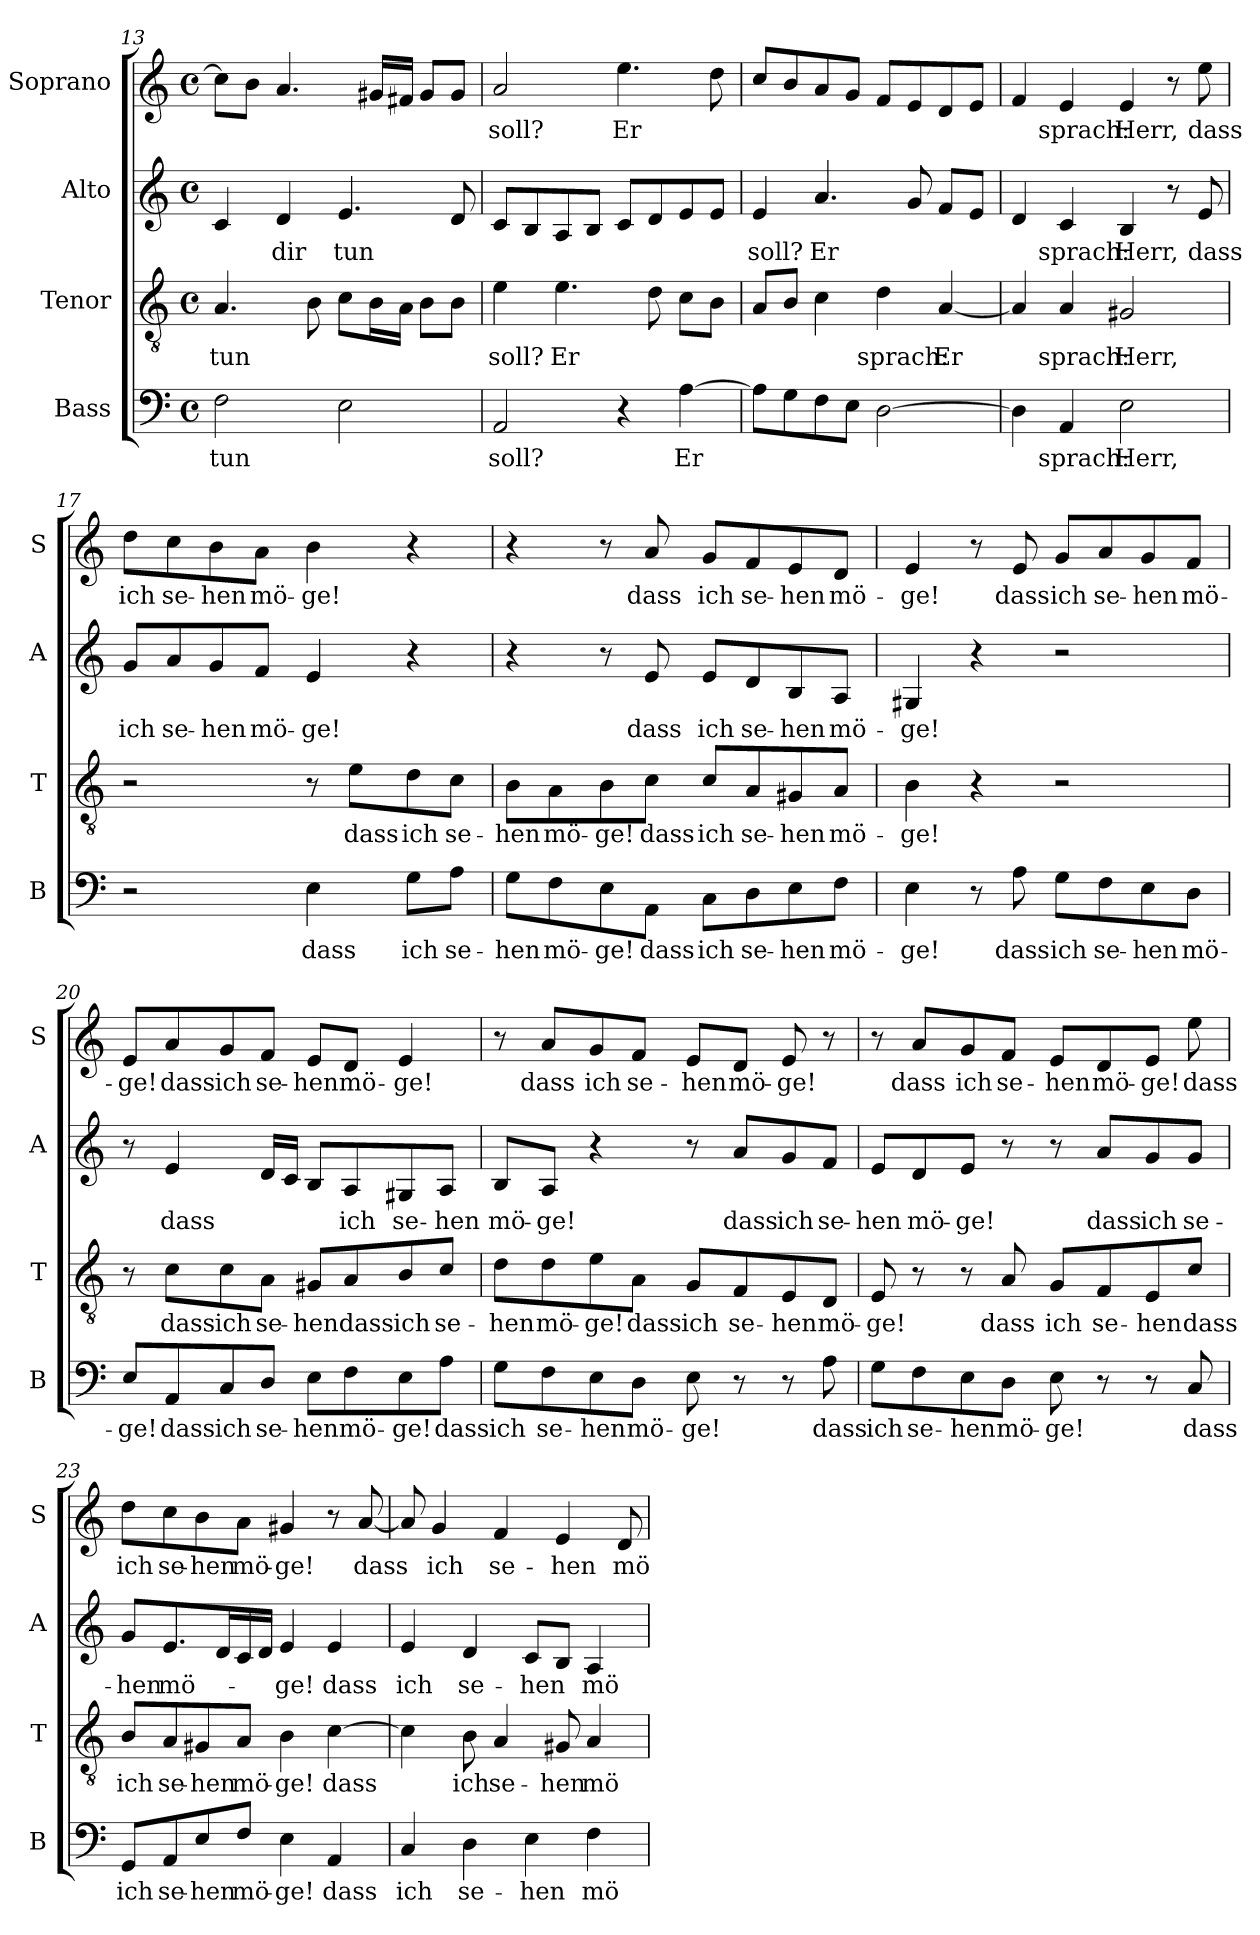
**kern	**text	**kern	**text	**kern	**text	**kern	**text
*part4	*part4	*part3	*part3	*part2	*part2	*part1	*part1
*staff4	*staff4	*staff3	*staff3	*staff2	*staff2	*staff1	*staff1
*I"Bass	*	*I"Tenor	*	*I"Alto	*	*I"Soprano	*
*I'B	*	*I'T	*	*I'A	*	*I'S	*
*clefF4	*	*clefGv2	*	*clefG2	*	*clefG2	*
*k[]	*	*k[]	*	*k[]	*	*k[]	*
*C:	*	*C:	*	*C:	*	*C:	*
*M4/4	*	*M4/4	*	*M4/4	*	*M4/4	*
*met(c)	*	*met(c)	*	*met(c)	*	*met(c)	*
=13	=13	=13	=13	=13	=13	=13	=13
!	!LO:LY:b	!	!LO:LY:b	!	!	!	!
2F\	tun	4.A/	tun	4c/	.	8cc\L]	.
.	.	.	.	.	.	8b\J	.
!	!	!	!	!	!LO:LY:b	!	!
.	.	.	.	4d/	dir	4.a/	.
.	.	8B\	.	.	.	.	.
!	!	!	!	!	!LO:LY:b	!	!
2E\	.	8c\L	.	4.e/	tun	.	.
.	.	16B\L	.	.	.	16g#X/LL	.
.	.	16A\JJ	.	.	.	16f#X/JJ	.
.	.	8B\L	.	.	.	8g#/L	.
.	.	8B\J	.	8d/	.	8g#/J	.
=14	=14	=14	=14	=14	=14	=14	=14
!	!LO:LY:b	!	!LO:LY:b	!	!	!	!LO:LY:b
2AA/	soll?	4e\	soll?	8c/L	.	2a/	soll?
.	.	.	.	8B/	.	.	.
!	!	!	!LO:LY:b	!	!	!	!
.	.	4.e\	Er	8A/	.	.	.
.	.	.	.	8B/J	.	.	.
!	!	!	!	!	!	!	!LO:LY:b
4r	.	.	.	8c/L	.	4.ee\	Er
.	.	8d\	.	8d/	.	.	.
!	!LO:LY:b	!	!	!	!	!	!
[4A\	Er	8c\L	.	8e/	.	.	.
.	.	8B\J	.	8e/J	.	8dd\	.
!!LO:LB:g=z
=15	=15	=15	=15	=15	=15	=15	=15
!	!	!	!	!	!LO:LY:b	!	!
8A\L]	.	8A/L	.	4e/	soll?	8cc/L	.
8G\	.	8B/J	.	.	.	8b/	.
!	!	!	!	!	!LO:LY:b	!	!
8F\	.	4c\	.	4.a/	Er	8a/	.
8E\J	.	.	.	.	.	8g/J	.
!	!	!	!LO:LY:b	!	!	!	!
[2D\	.	4d\	sprach:	.	.	8f/L	.
.	.	.	.	8g/	.	8e/	.
!	!	!	!LO:LY:b	!	!	!	!
.	.	[4A/	Er	8f/L	.	8d/	.
.	.	.	.	8e/J	.	8e/J	.
=16	=16	=16	=16	=16	=16	=16	=16
4D\]	.	4A/]	.	4d/	.	4f/	.
!	!LO:LY:b	!	!LO:LY:b	!	!LO:LY:b	!	!LO:LY:b
4AA/	sprach:	4A/	sprach:	4c/	sprach:	4e/	sprach:
!	!LO:LY:b	!	!LO:LY:b	!	!LO:LY:b	!	!LO:LY:b
2E\	Herr,	2G#X/	Herr,	4B/	Herr,	4e/	Herr,
.	.	.	.	8r	.	8r	.
!	!	!	!	!	!LO:LY:b	!	!LO:LY:b
.	.	.	.	8e/	dass	8ee\	dass
=17	=17	=17	=17	=17	=17	=17	=17
!	!	!	!	!	!LO:LY:b	!	!LO:LY:b
2r	.	2r	.	8g/L	ich	8dd\L	ich
!	!	!	!	!	!LO:LY:b	!	!LO:LY:b
.	.	.	.	8a/	se-	8cc\	se-
!	!	!	!	!	!LO:LY:b	!	!LO:LY:b
.	.	.	.	8g/	-hen	8b\	-hen
!	!	!	!	!	!LO:LY:b	!	!LO:LY:b
.	.	.	.	8f/J	mö-	8a\J	mö-
!	!LO:LY:b	!	!	!	!LO:LY:b	!	!LO:LY:b
4E\	dass	8r	.	4e/	-ge!	4b\	-ge!
!	!	!	!LO:LY:b	!	!	!	!
.	.	8e\L	dass	.	.	.	.
!	!LO:LY:b	!	!LO:LY:b	!	!	!	!
8G\L	ich	8d\	ich	4r	.	4r	.
!	!LO:LY:b	!	!LO:LY:b	!	!	!	!
8A\J	se-	8c\J	se-	.	.	.	.
!!LO:PB:g=z
=18	=18	=18	=18	=18	=18	=18	=18
!	!LO:LY:b	!	!LO:LY:b	!	!	!	!
8G\L	-hen	8B\L	-hen	4r	.	4r	.
!	!LO:LY:b	!	!LO:LY:b	!	!	!	!
8F\	mö-	8A\	mö-	.	.	.	.
!	!LO:LY:b	!	!LO:LY:b	!	!	!	!
8E\	-ge!	8B\	-ge!	8r	.	8r	.
!	!LO:LY:b	!	!LO:LY:b	!	!LO:LY:b	!	!LO:LY:b
8AA\J	dass	8c\J	dass	8e/	dass	8a/	dass
!	!LO:LY:b	!	!LO:LY:b	!	!LO:LY:b	!	!LO:LY:b
8C\L	ich	8c/L	ich	8e/L	ich	8g/L	ich
!	!LO:LY:b	!	!LO:LY:b	!	!LO:LY:b	!	!LO:LY:b
8D\	se-	8A/	se-	8d/	se-	8f/	se-
!	!LO:LY:b	!	!LO:LY:b	!	!LO:LY:b	!	!LO:LY:b
8E\	-hen	8G#X/	-hen	8B/	-hen	8e/	-hen
!	!LO:LY:b	!	!LO:LY:b	!	!LO:LY:b	!	!LO:LY:b
8F\J	mö-	8A/J	mö-	8A/J	mö-	8d/J	mö-
=19	=19	=19	=19	=19	=19	=19	=19
!	!LO:LY:b	!	!LO:LY:b	!	!LO:LY:b	!	!LO:LY:b
4E\	-ge!	4B\	-ge!	4G#X/	-ge!	4e/	-ge!
8r	.	4r	.	4r	.	8r	.
!	!LO:LY:b	!	!	!	!	!	!LO:LY:b
8A\	dass	.	.	.	.	8e/	dass
!	!LO:LY:b	!	!	!	!	!	!LO:LY:b
8G\L	ich	2r	.	2r	.	8g/L	ich
!	!LO:LY:b	!	!	!	!	!	!LO:LY:b
8F\	se-	.	.	.	.	8a/	se-
!	!LO:LY:b	!	!	!	!	!	!LO:LY:b
8E\	-hen	.	.	.	.	8g/	-hen
!	!LO:LY:b	!	!	!	!	!	!LO:LY:b
8D\J	mö-	.	.	.	.	8f/J	mö-
=20	=20	=20	=20	=20	=20	=20	=20
!	!LO:LY:b	!	!	!	!	!	!LO:LY:b
8E/L	-ge!	8r	.	8r	.	8e/L	-ge!
!	!LO:LY:b	!	!LO:LY:b	!	!LO:LY:b	!	!LO:LY:b
8AA/	dass	8c\L	dass	4e/	dass	8a/	dass
!	!LO:LY:b	!	!LO:LY:b	!	!	!	!LO:LY:b
8C/	ich	8c\	ich	.	.	8g/	ich
!	!LO:LY:b	!	!LO:LY:b	!	!	!	!LO:LY:b
8D/J	se-	8A\J	se-	16d/LL	.	8f/J	se-
.	.	.	.	16c/JJ	.	.	.
!	!LO:LY:b	!	!LO:LY:b	!	!	!	!LO:LY:b
8E\L	-hen	8G#X/L	-hen	8B/L	.	8e/L	-hen
!	!LO:LY:b	!	!LO:LY:b	!	!LO:LY:b	!	!LO:LY:b
8F\	mö-	8A/	dass	8A/	ich	8d/J	mö-
!	!LO:LY:b	!	!LO:LY:b	!	!LO:LY:b	!	!LO:LY:b
8E\	-ge!	8B/	ich	8G#X/	se-	4e/	-ge!
!	!LO:LY:b	!	!LO:LY:b	!	!LO:LY:b	!	!
8A\J	dass	8c/J	se-	8A/J	-hen	.	.
!!LO:LB:g=z
=21	=21	=21	=21	=21	=21	=21	=21
!	!LO:LY:b	!	!LO:LY:b	!	!LO:LY:b	!	!
8G\L	ich	8d\L	-hen	8B/L	mö-	8r	.
!	!LO:LY:b	!	!LO:LY:b	!	!LO:LY:b	!	!LO:LY:b
8F\	se-	8d\	mö-	8A/J	-ge!	8a/L	dass
!	!LO:LY:b	!	!LO:LY:b	!	!	!	!LO:LY:b
8E\	-hen	8e\	-ge!	4r	.	8g/	ich
!	!LO:LY:b	!	!LO:LY:b	!	!	!	!LO:LY:b
8D\J	mö-	8A\J	dass	.	.	8f/J	se-
!	!LO:LY:b	!	!LO:LY:b	!	!	!	!LO:LY:b
8E\	-ge!	8G/L	ich	8r	.	8e/L	-hen
!	!	!	!LO:LY:b	!	!LO:LY:b	!	!LO:LY:b
8r	.	8F/	se-	8a/L	dass	8d/J	mö-
!	!	!	!LO:LY:b	!	!LO:LY:b	!	!LO:LY:b
8r	.	8E/	-hen	8g/	ich	8e/	-ge!
!	!LO:LY:b	!	!LO:LY:b	!	!LO:LY:b	!	!
8A\	dass	8D/J	mö-	8f/J	se-	8r	.
=22	=22	=22	=22	=22	=22	=22	=22
!	!LO:LY:b	!	!LO:LY:b	!	!LO:LY:b	!	!
8G\L	ich	8E/	-ge!	8e/L	-hen	8r	.
!	!LO:LY:b	!	!	!	!LO:LY:b	!	!LO:LY:b
8F\	se-	8r	.	8d/	mö-	8a/L	dass
!	!LO:LY:b	!	!	!	!LO:LY:b	!	!LO:LY:b
8E\	-hen	8r	.	8e/J	-ge!	8g/	ich
!	!LO:LY:b	!	!LO:LY:b	!	!	!	!LO:LY:b
8D\J	mö-	8A/	dass	8r	.	8f/J	se-
!	!LO:LY:b	!	!LO:LY:b	!	!	!	!LO:LY:b
8E\	-ge!	8G/L	ich	8r	.	8e/L	-hen
!	!	!	!LO:LY:b	!	!LO:LY:b	!	!LO:LY:b
8r	.	8F/	se-	8a/L	dass	8d/	mö-
!	!	!	!LO:LY:b	!	!LO:LY:b	!	!LO:LY:b
8r	.	8E/	-hen	8g/	ich	8e/J	-ge!
!	!LO:LY:b	!	!LO:LY:b	!	!LO:LY:b	!	!LO:LY:b
8C/	dass	8c/J	dass	8g/J	se-	8ee\	dass
!!LO:PB:g=z
=23	=23	=23	=23	=23	=23	=23	=23
!	!LO:LY:b	!	!LO:LY:b	!	!LO:LY:b	!	!LO:LY:b
8GG/L	ich	8B/L	ich	8g/L	-hen	8dd\L	ich
!	!LO:LY:b	!	!LO:LY:b	!	!LO:LY:b	!	!LO:LY:b
8AA/	se-	8A/	se-	8.e/	mö-	8cc\	se-
!	!LO:LY:b	!	!LO:LY:b	!	!	!	!LO:LY:b
8E/	-hen	8G#X/	-hen	.	.	8b\	-hen
.	.	.	.	16d/L	.	.	.
!	!LO:LY:b	!	!LO:LY:b	!	!	!	!LO:LY:b
8F/J	mö-	8A/J	mö-	16c/	.	8a\J	mö-
.	.	.	.	16d/JJ	.	.	.
!	!LO:LY:b	!	!LO:LY:b	!	!LO:LY:b	!	!LO:LY:b
4E\	-ge!	4B\	-ge!	4e/	-ge!	4g#X/	-ge!
!	!LO:LY:b	!	!LO:LY:b	!	!LO:LY:b	!	!
4AA/	dass	[4c\	dass	4e/	dass	8r	.
!	!	!	!	!	!	!	!LO:LY:b
.	.	.	.	.	.	[8a/	dass
=24	=24	=24	=24	=24	=24	=24	=24
!	!LO:LY:b	!	!	!	!LO:LY:b	!	!
4C/	ich	4c\]	.	4e/	ich	8a/]	.
!	!	!	!	!	!	!	!LO:LY:b
.	.	.	.	.	.	4g/	ich
!	!LO:LY:b	!	!LO:LY:b	!	!LO:LY:b	!	!
4D\	se-	8B\	ich	4d/	se-	.	.
!	!	!	!LO:LY:b	!	!	!	!LO:LY:b
.	.	4A/	se-	.	.	4f/	se-
!	!LO:LY:b	!	!	!	!LO:LY:b	!	!
4E\	-hen	.	.	8c/L	-hen	.	.
!	!	!	!LO:LY:b	!	!	!	!LO:LY:b
.	.	8G#X/	-hen	8B/J	.	4e/	-hen
!	!LO:LY:b	!	!LO:LY:b	!	!LO:LY:b	!	!
4F\	mö-	4A/	mö-	4A/	mö-	.	.
!	!	!	!	!	!	!	!LO:LY:b
.	.	.	.	.	.	8d/	mö-
=	=	=	=	=	=	=	=
*-	*-	*-	*-	*-	*-	*-	*-
